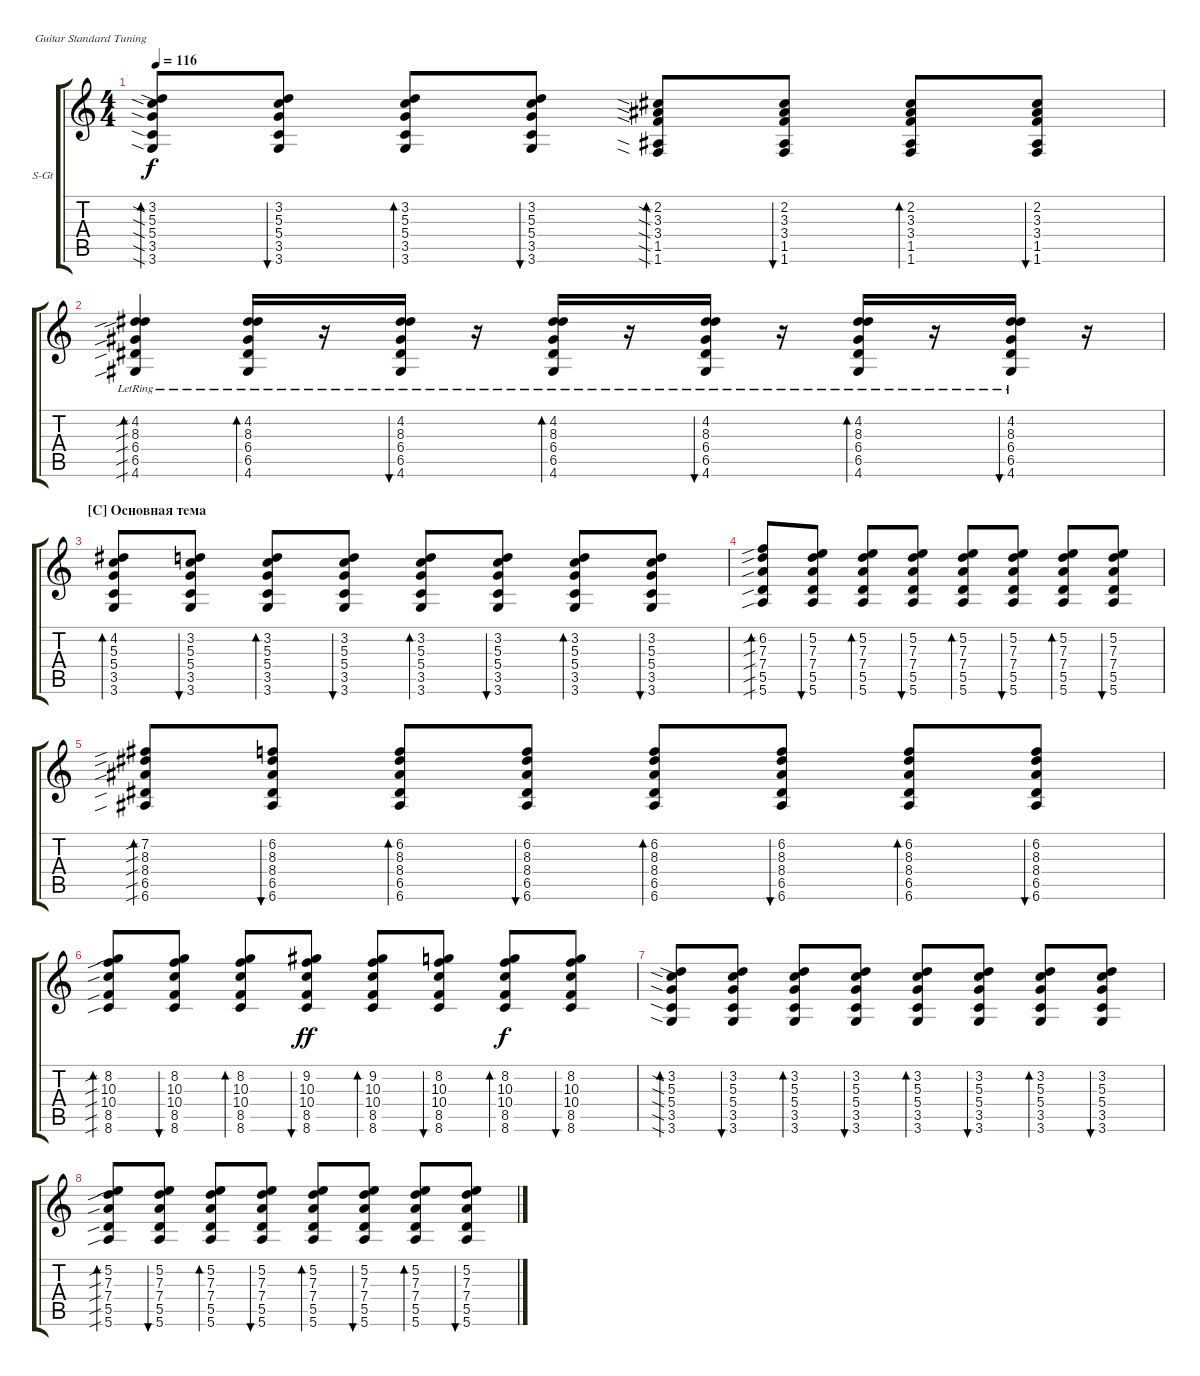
\defaultSystemsLayout 4
\bracketExtendMode groupsimilarinstruments
\firstSystemTrackNameOrientation horizontal
\otherSystemsTrackNameOrientation horizontal
\track ("Steel Guitar" "S-Gt") {instrument acousticguitarsteel}
\staff {score tabs}
\tuning (E4 B3 G3 D3 A2 E2)
\ts (4 4)
\tempo 116
\clef g2
\ks c
(5.4{sia} 3.5{sia} 3.6{sia} 5.3{sia} 3.2{sia}).8{bd 114 dy f} (5.4 3.5 3.6 5.3 3.2).8{bu 114} (5.4 3.5 3.6 5.3 3.2).8{bd 114} (5.4 3.5 3.6 5.3 3.2).8{bu 114} (3.4{sia} 1.5{sia} 1.6{sia} 3.3{sia} 2.2{sia}).8{bd 114} (3.4 1.5 1.6 3.3 2.2).8{bu 114} (3.4 1.5 1.6 3.3 2.2).8{bd 114} (3.4 1.5 1.6 3.3 2.2).8{bu 114} |
(6.5{sib lr} 4.6{sib lr} 6.4{sib lr} 8.3{sib lr} 4.2{sib lr}).4{bd 51} (6.5{lr} 4.6{lr} 6.4{lr} 8.3{lr} 4.2{lr}).16{bd 51} r.16 (6.5{lr} 4.6{lr} 6.4{lr} 8.3{lr} 4.2{lr}).16{bu 51} r.16 (6.5{lr} 4.6{lr} 6.4{lr} 8.3{lr} 4.2{lr}).16{bd 51} r.16 (6.5{lr} 4.6{lr} 6.4{lr} 8.3{lr} 4.2{lr}).16{bu 51} r.16 (6.5{lr} 4.6{lr} 6.4{lr} 8.3{lr} 4.2{lr}).16{bd 51} r.16 (6.5{lr} 4.6{lr} 6.4{lr} 8.3{lr} 4.2{lr}).16{bu 51} r.16 |
\section ("C" "Основная тема")
(5.4 3.5 5.3 4.2 3.6).8{bd 51} (5.4 3.5 5.3 3.2 3.6).8{bu 51} (5.4 3.5 5.3 3.2 3.6).8{bd 51} (5.4 3.5 5.3 3.2 3.6).8{bu 51} (5.4 3.5 5.3 3.2 3.6).8{bd 51} (5.4 3.5 5.3 3.2 3.6).8{bu 51} (5.4 3.5 5.3 3.2 3.6).8{bd 51} (5.4 3.5 5.3 3.2 3.6).8{bu 51} |
(7.4{sib} 5.5{sib} 7.3{sib} 6.2{sib} 5.6{sib}).8{bd 51} (7.4 5.5 7.3 5.2 5.6).8{bu 51} (7.4 5.5 7.3 5.2 5.6).8{bd 51} (7.4 5.5 7.3 5.2 5.6).8{bu 51} (7.4 5.5 7.3 5.2 5.6).8{bd 51} (7.4 5.5 7.3 5.2 5.6).8{bu 51} (7.4 5.5 7.3 5.2 5.6).8{bd 51} (7.4 5.5 7.3 5.2 5.6).8{bu 51} |
(8.4{sib} 6.5{sib} 8.3{sib} 7.2{sib} 6.6{sib}).8{bd 51} (8.4 6.5 8.3 6.2 6.6).8{bu 51} (8.4 6.5 8.3 6.2 6.6).8{bd 51} (8.4 6.5 8.3 6.2 6.6).8{bu 51} (8.4 6.5 8.3 6.2 6.6).8{bd 51} (8.4 6.5 8.3 6.2 6.6).8{bu 51} (8.4 6.5 8.3 6.2 6.6).8{bd 51} (8.4 6.5 8.3 6.2 6.6).8{bu 51} |
(10.4{sib} 8.5{sib} 10.3{sib} 8.2{sib} 8.6{sib}).8{bd 51} (10.4 8.5 10.3 8.2 8.6).8{bu 51} (10.4 8.5 10.3 8.2 8.6).8{bd 51} (10.4 8.5 10.3 9.2 8.6).8{bu 51 dy ff} (10.4 8.5 10.3 9.2 8.6).8{bd 51} (10.4 8.5 10.3 8.2 8.6).8{bu 51} (10.4 8.5 10.3 8.2 8.6).8{bd 51 dy f} (10.4 8.5 10.3 8.2 8.6).8{bu 51} |
(5.4{sia} 3.5{sia} 5.3{sia} 3.2{sia} 3.6{sia}).8{bd 51} (5.4 3.5 5.3 3.2 3.6).8{bu 51} (5.4 3.5 5.3 3.2 3.6).8{bd 51} (5.4 3.5 5.3 3.2 3.6).8{bu 51} (5.4 3.5 5.3 3.2 3.6).8{bd 51} (5.4 3.5 5.3 3.2 3.6).8{bu 51} (5.4 3.5 5.3 3.2 3.6).8{bd 51} (5.4 3.5 5.3 3.2 3.6).8{bu 51} |
(7.4{sib} 5.5{sib} 7.3{sib} 5.2{sib} 5.6{sib}).8{bd 51} (7.4 5.5 7.3 5.2 5.6).8{bu 51} (7.4 5.5 7.3 5.2 5.6).8{bd 51} (7.4 5.5 7.3 5.2 5.6).8{bu 51} (7.4 5.5 7.3 5.2 5.6).8{bd 51} (7.4 5.5 7.3 5.2 5.6).8{bu 51} (7.4 5.5 7.3 5.2 5.6).8{bd 51} (7.4 5.5 7.3 5.2 5.6).8{bu 51}
